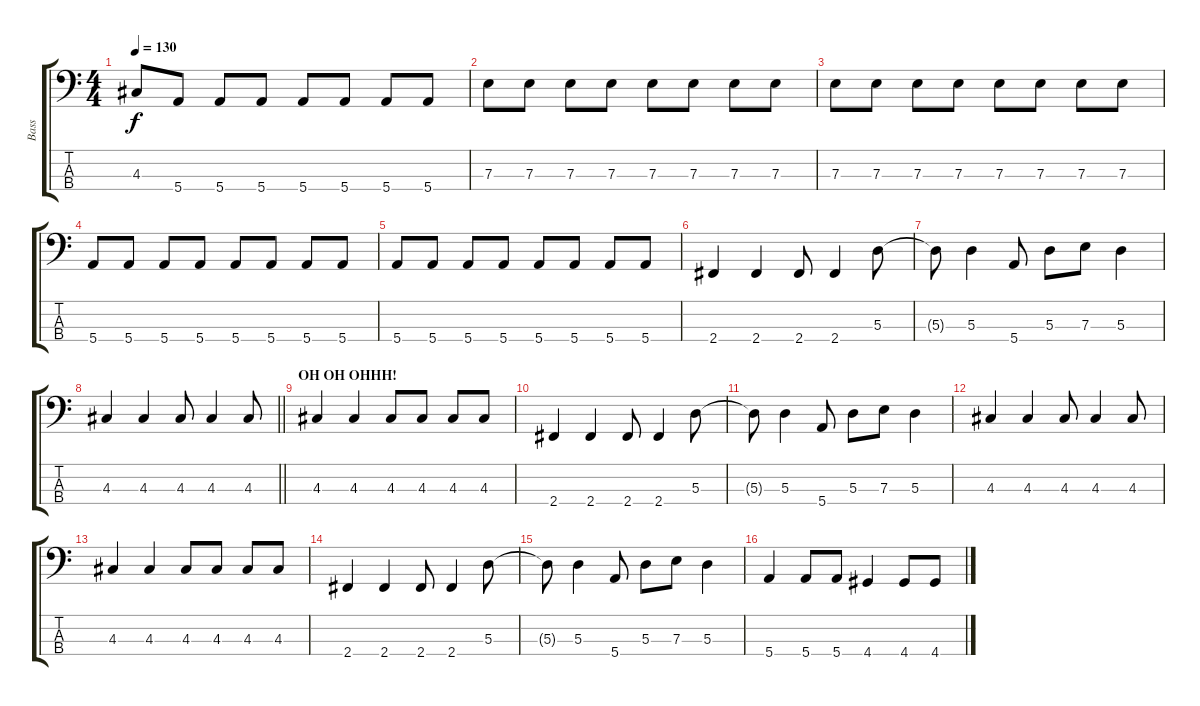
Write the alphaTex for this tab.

\track ("Bass" "Bass") {instrument electricbasspick}
\staff {score tabs}
\tuning (G2 D2 A1 E1) {hide}
\ts (4 4)
\tempo 130
\clef f4
\ks c
4.3.8{dy f} 5.4.8 5.4.8 5.4.8 5.4.8 5.4.8 5.4.8 5.4.8 |
7.3.8 7.3.8 7.3.8 7.3.8 7.3.8 7.3.8 7.3.8 7.3.8 |
7.3.8 7.3.8 7.3.8 7.3.8 7.3.8 7.3.8 7.3.8 7.3.8 |
5.4.8 5.4.8 5.4.8 5.4.8 5.4.8 5.4.8 5.4.8 5.4.8 |
5.4.8 5.4.8 5.4.8 5.4.8 5.4.8 5.4.8 5.4.8 5.4.8 |
2.4.4 2.4.4 2.4.8 2.4.4 5.3.8 |
5.3{t}.8 5.3.4 5.4.8 5.3.8 7.3.8 5.3.4 |
\barLineRight lightlight
4.3.4 4.3.4 4.3.8 4.3.4 4.3.8 |
\section ("" "OH OH OHHH!")
4.3.4 4.3.4 4.3.8 4.3.8 4.3.8 4.3.8 |
2.4.4 2.4.4 2.4.8 2.4.4 5.3.8 |
5.3{t}.8 5.3.4 5.4.8 5.3.8 7.3.8 5.3.4 |
4.3.4 4.3.4 4.3.8 4.3.4 4.3.8 |
4.3.4 4.3.4 4.3.8 4.3.8 4.3.8 4.3.8 |
2.4.4 2.4.4 2.4.8 2.4.4 5.3.8 |
5.3{t}.8 5.3.4 5.4.8 5.3.8 7.3.8 5.3.4 |
5.4.4 5.4.8 5.4.8 4.4.4 4.4.8 4.4.8
